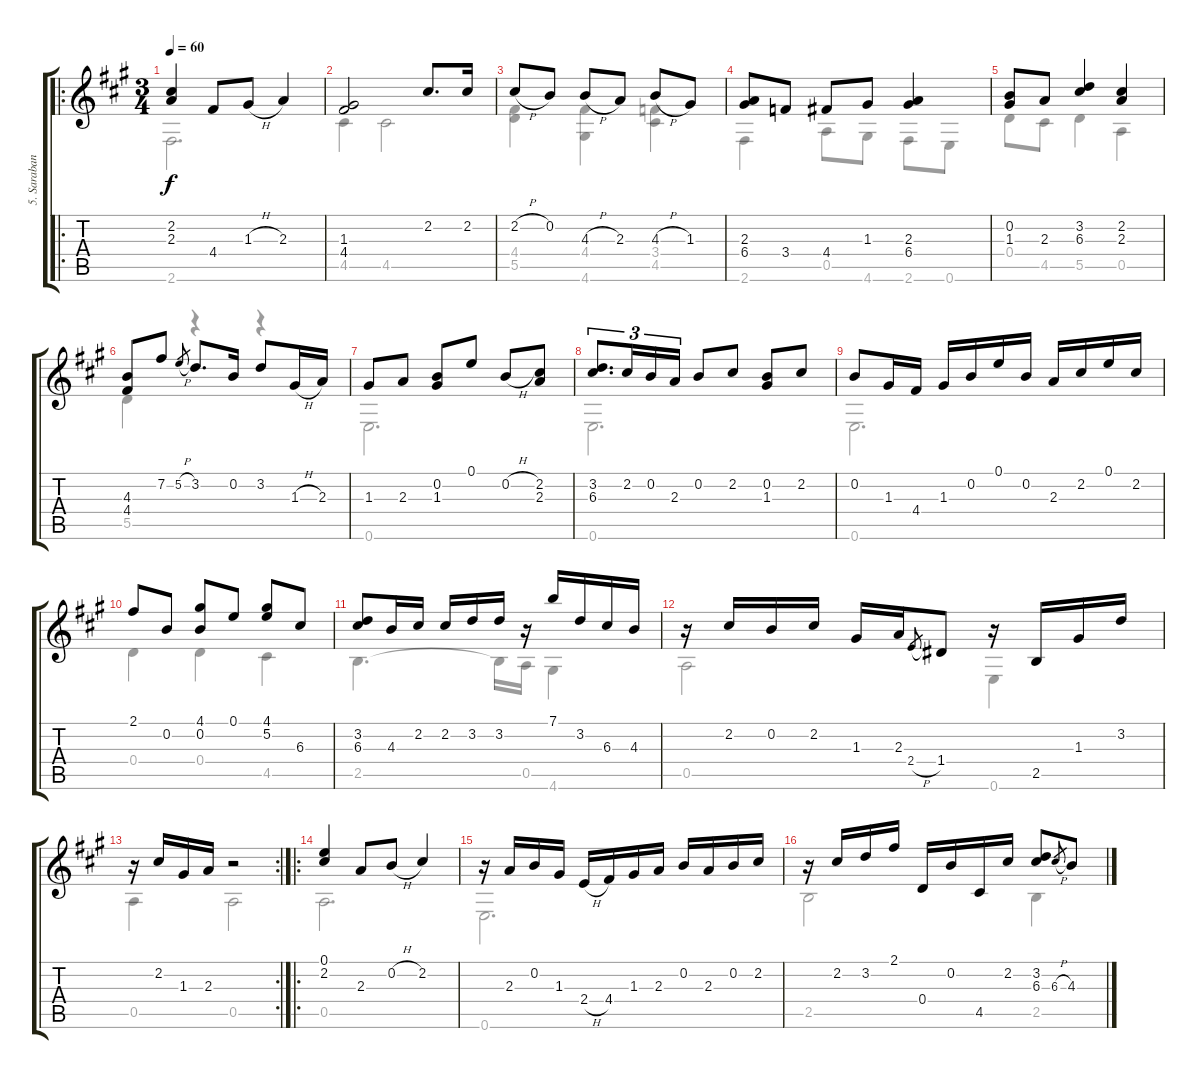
\track ("5. Sarabande" "5. Saraban") {instrument acousticguitarnylon}
\staff {score tabs}
\tuning (E4 B3 G3 D3 A2 E2) {hide}
\voice
\ro
\ts (3 4)
\tempo 60
\clef g2
\ks a
(2.2 2.3).4{dy f instrument acousticguitarnylon} 4.4.8 1.3{h}.8 2.3.4 |
(1.3 4.4).2 2.2.8{d} 2.2.16 |
2.2{h}.8 0.2.8 4.3{h}.8 2.3.8 4.3{h}.8 1.3.8 |
(2.3 6.4).8 3.4.8 4.4.8 1.3.8 (2.3 6.4).4 |
(0.2 1.3).8 2.3.8 (3.2 6.3).4 (2.2 2.3).4 |
(4.3 4.4).8 7.2.8 5.2{h}.8{gr} 3.2.8{d} 0.2.16 3.2.8 1.3{h}.16 2.3.16 |
1.3.8 2.3.8 (0.2 1.3).8 0.1.8 0.2{h}.8 (2.2 2.3).8 |
(3.2 6.3).8{d tu (3 2)} 2.2.16{tu (3 2)} 0.2.16{tu (3 2)} 2.3.16{tu (3 2)} 0.2.8 2.2.8 (0.2 1.3).8 2.2.8 |
0.2.8 1.3.16 4.4.16 1.3.16 0.2.16 0.1.16 0.2.16 2.3.16 2.2.16 0.1.16 2.2.16 |
2.1.8 0.2.8 (4.1 0.2).8 0.1.8 (4.1 5.2).8 6.3.8 |
(3.2 6.3).8 4.3.16 2.2.16 2.2.16 3.2.16 3.2.16 r.16 7.1.16 3.2.16 6.3.16 4.3.16 |
r.16 2.2.16 0.2.16 2.2.16 1.3.16 2.3.16 2.4{h}.8{gr} 1.4.8 r.16 2.5.16 1.3.16 3.2.16 |
\rc 2
r.16 2.2.16 1.3.16 2.3.16 r.2 |
\ro
(0.1 2.2).4 2.3.8 0.2{h}.8 2.2.4 |
r.16 2.3.16 0.2.16 1.3.16 2.4{h}.16 4.4.16 1.3.16 2.3.16 0.2.16 2.3.16 0.2.16 2.2.16 |
r.16 2.2.16 3.2.16 2.1.16 0.4.16 0.2.16 4.5.16 2.2.16 (3.2 6.3).8 6.3{h}.8{gr} 4.3.8
\voice
\clef g2
\ottava regular
\simile none
\ks a
2.6.2{d dy f} |
4.5.4 4.5.2 |
(4.4 5.5).4 (4.4 4.6).4 (3.4 4.5).4 |
2.6.4 0.5.8 4.6.8 2.6.8 0.6.8 |
0.4.8 4.5.8 5.5.4 0.5.4 |
5.5.4 r.4 r.4 |
0.6.2{d} |
0.6.2{d} |
0.6.2{d} |
0.4.4 0.4.4 4.5.4 |
2.5.4{d} 2.5{t}.16 0.5.16 4.6.4 |
0.5.2 0.6.4 |
0.5.4 0.5.2 |
0.5.2{d} |
0.6.2{d} |
2.5.2 2.5.4
